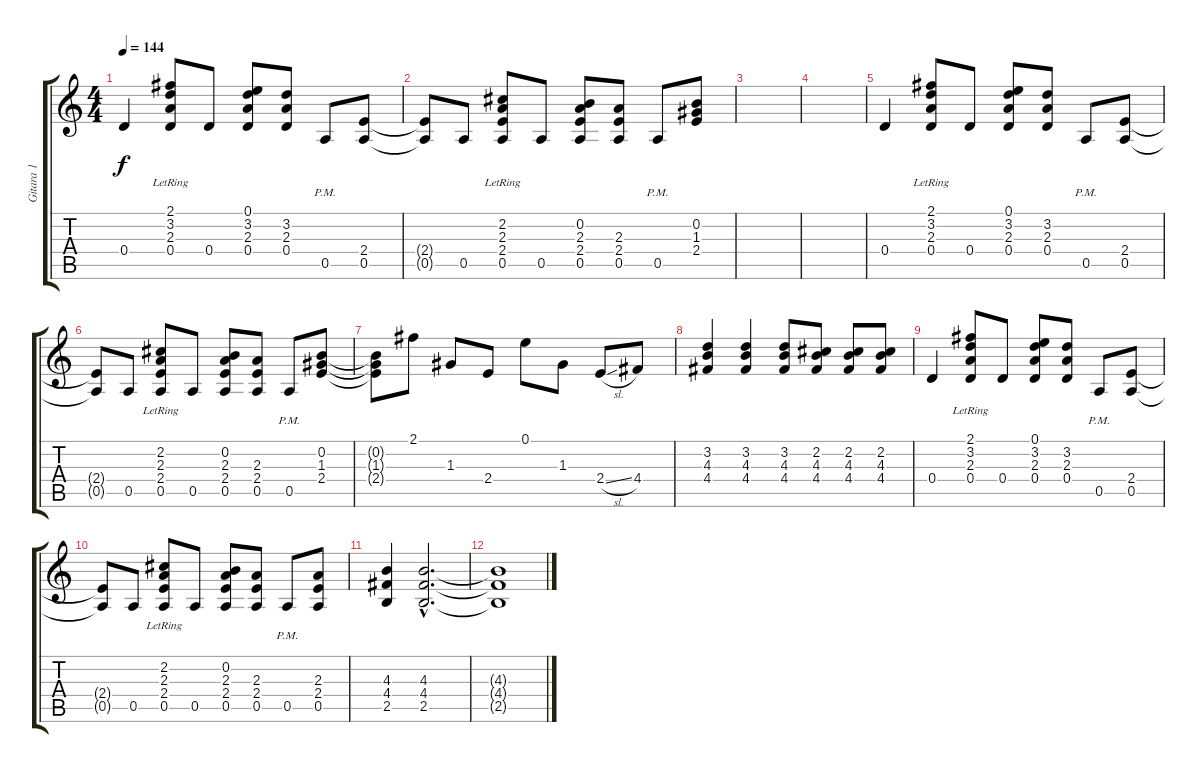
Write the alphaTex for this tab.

\track ("Gitara 1" "Gitara 1") {instrument acousticguitarsteel}
\staff {score tabs}
\tuning (E4 B3 G3 D3 A2 E2) {hide}
\ts (4 4)
\tempo 144
\clef g2
\ks c
0.4.4{dy f} (2.1 3.2{lr} 2.3{lr} 0.4).8 0.4.8 (0.1 3.2 2.3 0.4).8 (3.2 2.3 0.4).8 0.5{pm}.8 (2.4 0.5).8 |
(2.4{t} 0.5{t}).8 0.5.8 (2.2{lr} 2.3{lr} 2.4{lr} 0.5).8 0.5.8 (0.2 2.3 2.4 0.5).8 (2.3 2.4 0.5).8 0.5{pm}.8 (0.2 1.3 2.4).8 |
|
|
0.4.4 (2.1 3.2{lr} 2.3{lr} 0.4).8 0.4.8 (0.1 3.2 2.3 0.4).8 (3.2 2.3 0.4).8 0.5{pm}.8 (2.4 0.5).8 |
(2.4{t} 0.5{t}).8 0.5.8 (2.2{lr} 2.3{lr} 2.4{lr} 0.5).8 0.5.8 (0.2 2.3 2.4 0.5).8 (2.3 2.4 0.5).8 0.5{pm}.8 (0.2 1.3 2.4).8 |
(0.2{t} 1.3{t} 2.4{t}).8 2.1.8 1.3.8 2.4.8 0.1.8 1.3.8 2.4{sl}.8 4.4.8 |
(3.2 4.3 4.4).4 (3.2 4.3 4.4).4 (3.2 4.3 4.4).8 (2.2 4.3 4.4).8 (2.2 4.3 4.4).8 (2.2 4.3 4.4).8 |
0.4.4 (2.1 3.2{lr} 2.3{lr} 0.4).8 0.4.8 (0.1 3.2 2.3 0.4).8 (3.2 2.3 0.4).8 0.5{pm}.8 (2.4 0.5).8 |
(2.4{t} 0.5{t}).8 0.5.8 (2.2{lr} 2.3{lr} 2.4{lr} 0.5).8 0.5.8 (0.2 2.3 2.4 0.5).8 (2.3 2.4 0.5).8 0.5{pm}.8 (2.3 2.4 0.5).8 |
(4.3 4.4 2.5).4 (4.3{hac} 4.4{hac} 2.5{hac}).2{d} |
(4.3{t} 4.4{t} 2.5{t}).1{volume 5}
